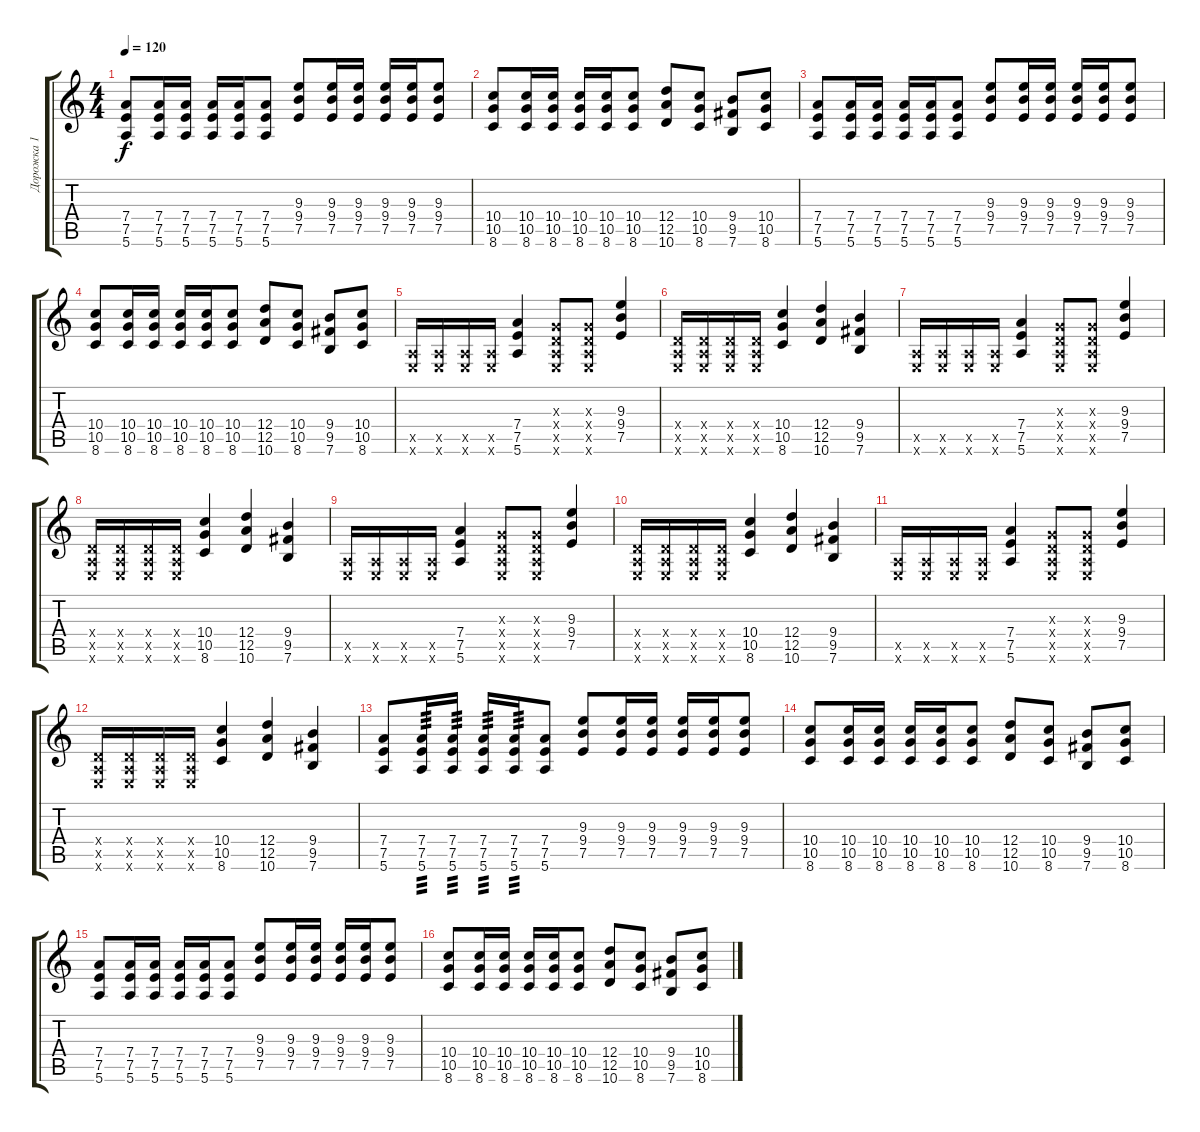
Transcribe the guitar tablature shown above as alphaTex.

\track ("Дорожка 1" "Дорожка 1") {instrument overdrivenguitar}
\staff {score tabs}
\tuning (E4 B3 G3 D3 A2 E2) {hide}
\ts (4 4)
\tempo 120
\clef g2
\ks c
(7.4 7.5 5.6).8{dy f} (7.4 7.5 5.6).16 (7.4 7.5 5.6).16 (7.4 7.5 5.6).16 (7.4 7.5 5.6).16 (7.4 7.5 5.6).8 (9.3 9.4 7.5).8 (9.3 9.4 7.5).16 (9.3 9.4 7.5).16 (9.3 9.4 7.5).16 (9.3 9.4 7.5).16 (9.3 9.4 7.5).8 |
(10.4 10.5 8.6).8 (10.4 10.5 8.6).16 (10.4 10.5 8.6).16 (10.4 10.5 8.6).16 (10.4 10.5 8.6).16 (10.4 10.5 8.6).8 (12.4 12.5 10.6).8 (10.4 10.5 8.6).8 (9.4 9.5 7.6).8 (10.4 10.5 8.6).8 |
(7.4 7.5 5.6).8 (7.4 7.5 5.6).16 (7.4 7.5 5.6).16 (7.4 7.5 5.6).16 (7.4 7.5 5.6).16 (7.4 7.5 5.6).8 (9.3 9.4 7.5).8 (9.3 9.4 7.5).16 (9.3 9.4 7.5).16 (9.3 9.4 7.5).16 (9.3 9.4 7.5).16 (9.3 9.4 7.5).8 |
(10.4 10.5 8.6).8 (10.4 10.5 8.6).16 (10.4 10.5 8.6).16 (10.4 10.5 8.6).16 (10.4 10.5 8.6).16 (10.4 10.5 8.6).8 (12.4 12.5 10.6).8 (10.4 10.5 8.6).8 (9.4 9.5 7.6).8 (10.4 10.5 8.6).8 |
(0.5{x} 0.6{x}).16 (0.5{x} 0.6{x}).16 (0.5{x} 0.6{x}).16 (0.5{x} 0.6{x}).16 (7.4 7.5 5.6).4 (0.3{x} 0.4{x} 0.5{x} 0.6{x}).8 (0.3{x} 0.4{x} 0.5{x} 0.6{x}).8 (9.3 9.4 7.5).4 |
(0.4{x} 0.5{x} 0.6{x}).16 (0.4{x} 0.5{x} 0.6{x}).16 (0.4{x} 0.5{x} 0.6{x}).16 (0.4{x} 0.5{x} 0.6{x}).16 (10.4 10.5 8.6).4 (12.4 12.5 10.6).4 (9.4 9.5 7.6).4 |
(0.5{x} 0.6{x}).16 (0.5{x} 0.6{x}).16 (0.5{x} 0.6{x}).16 (0.5{x} 0.6{x}).16 (7.4 7.5 5.6).4 (0.3{x} 0.4{x} 0.5{x} 0.6{x}).8 (0.3{x} 0.4{x} 0.5{x} 0.6{x}).8 (9.3 9.4 7.5).4 |
(0.4{x} 0.5{x} 0.6{x}).16 (0.4{x} 0.5{x} 0.6{x}).16 (0.4{x} 0.5{x} 0.6{x}).16 (0.4{x} 0.5{x} 0.6{x}).16 (10.4 10.5 8.6).4 (12.4 12.5 10.6).4 (9.4 9.5 7.6).4 |
(0.5{x} 0.6{x}).16 (0.5{x} 0.6{x}).16 (0.5{x} 0.6{x}).16 (0.5{x} 0.6{x}).16 (7.4 7.5 5.6).4 (0.3{x} 0.4{x} 0.5{x} 0.6{x}).8 (0.3{x} 0.4{x} 0.5{x} 0.6{x}).8 (9.3 9.4 7.5).4 |
(0.4{x} 0.5{x} 0.6{x}).16 (0.4{x} 0.5{x} 0.6{x}).16 (0.4{x} 0.5{x} 0.6{x}).16 (0.4{x} 0.5{x} 0.6{x}).16 (10.4 10.5 8.6).4 (12.4 12.5 10.6).4 (9.4 9.5 7.6).4 |
(0.5{x} 0.6{x}).16 (0.5{x} 0.6{x}).16 (0.5{x} 0.6{x}).16 (0.5{x} 0.6{x}).16 (7.4 7.5 5.6).4 (0.3{x} 0.4{x} 0.5{x} 0.6{x}).8 (0.3{x} 0.4{x} 0.5{x} 0.6{x}).8 (9.3 9.4 7.5).4 |
(0.4{x} 0.5{x} 0.6{x}).16 (0.4{x} 0.5{x} 0.6{x}).16 (0.4{x} 0.5{x} 0.6{x}).16 (0.4{x} 0.5{x} 0.6{x}).16 (10.4 10.5 8.6).4 (12.4 12.5 10.6).4 (9.4 9.5 7.6).4 |
(7.4 7.5 5.6).8 (7.4 7.5 5.6).16{tp 3} (7.4 7.5 5.6).16{tp 3} (7.4 7.5 5.6).16{tp 3} (7.4 7.5 5.6).16{tp 3} (7.4 7.5 5.6).8 (9.3 9.4 7.5).8 (9.3 9.4 7.5).16 (9.3 9.4 7.5).16 (9.3 9.4 7.5).16 (9.3 9.4 7.5).16 (9.3 9.4 7.5).8 |
(10.4 10.5 8.6).8 (10.4 10.5 8.6).16 (10.4 10.5 8.6).16 (10.4 10.5 8.6).16 (10.4 10.5 8.6).16 (10.4 10.5 8.6).8 (12.4 12.5 10.6).8 (10.4 10.5 8.6).8 (9.4 9.5 7.6).8 (10.4 10.5 8.6).8 |
(7.4 7.5 5.6).8 (7.4 7.5 5.6).16 (7.4 7.5 5.6).16 (7.4 7.5 5.6).16 (7.4 7.5 5.6).16 (7.4 7.5 5.6).8 (9.3 9.4 7.5).8 (9.3 9.4 7.5).16 (9.3 9.4 7.5).16 (9.3 9.4 7.5).16 (9.3 9.4 7.5).16 (9.3 9.4 7.5).8 |
(10.4 10.5 8.6).8 (10.4 10.5 8.6).16 (10.4 10.5 8.6).16 (10.4 10.5 8.6).16 (10.4 10.5 8.6).16 (10.4 10.5 8.6).8 (12.4 12.5 10.6).8 (10.4 10.5 8.6).8 (9.4 9.5 7.6).8 (10.4 10.5 8.6).8
